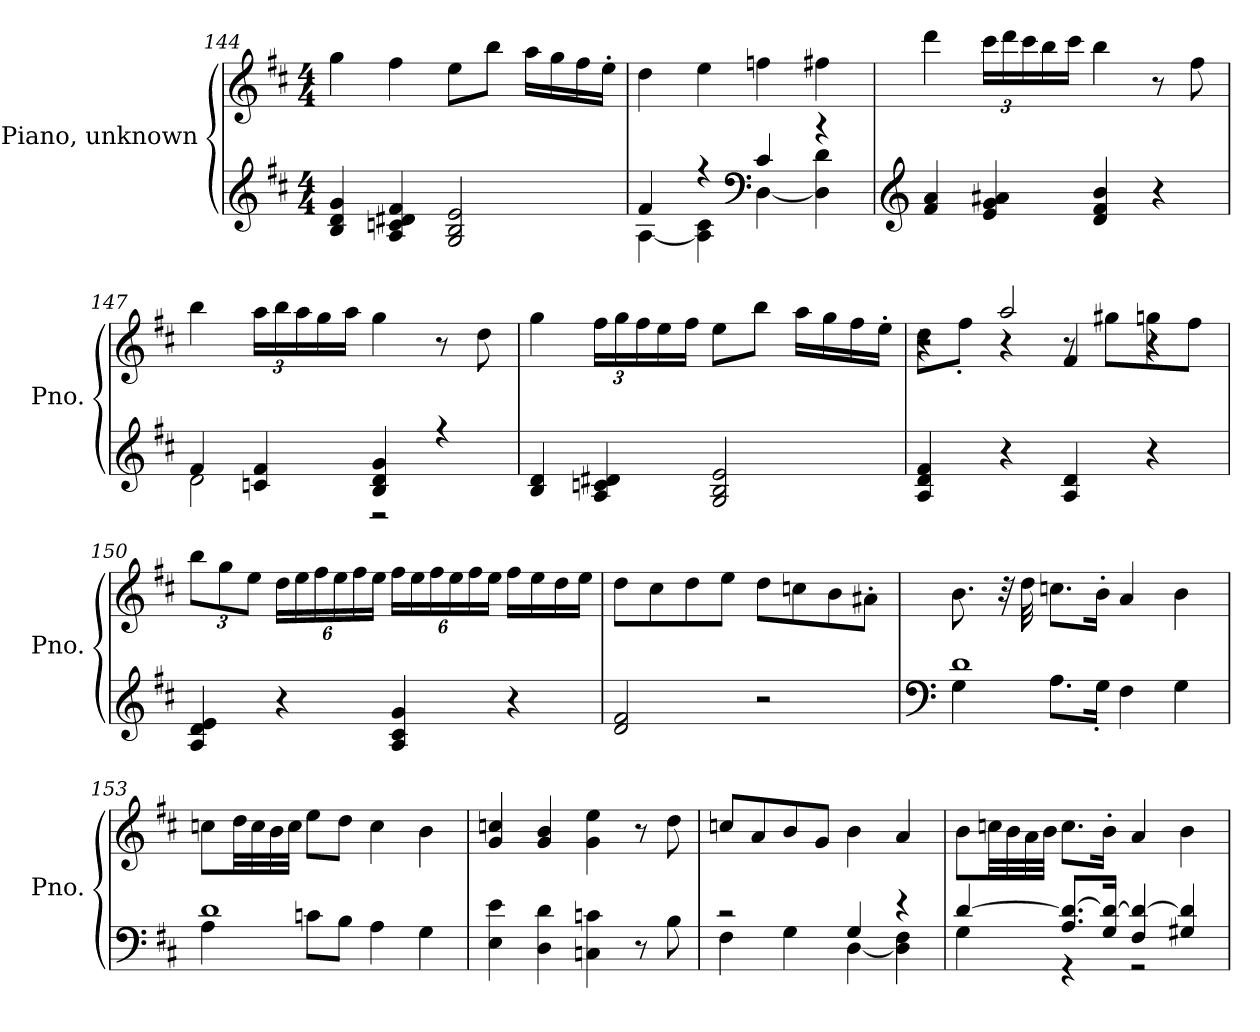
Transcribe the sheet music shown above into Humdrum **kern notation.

**kern	**kern
*part1	*part1
*staff2	*staff1
*I"Piano, unknown	*
*I'Pno.	*
*clefG2	*clefG2
*k[f#c#]	*k[f#c#]
*M4/4	*M4/4
=144	=144
4B/ 4d/ 4g/	4gg\
4A/ 4cn/ 4d#X/ 4f#/	4ff#\
2G/ 2B/ 2e/	8ee\L
.	8bb\J
.	16aa\LL
.	16gg\
.	16ff#\
.	16ee'\JJ
=145	=145
*^	*
4f#/	[4A\	4dd\
4r	4A\] 4c#\	4ee\
*clefF4	*	*
4c#/	[4D\	4ffn\
4r	4D\] 4d\	4ff#X\
*v	*v	*
=146	=146
*clefG2	*
4f#/ 4a/	4ddd\
*	*Xbrackettup
4e/ 4g/ 4a#X/	24ccc#\LL
.	24ddd\
.	24ccc#\
.	16bb\
.	16ccc#\JJ
4d/ 4f#/ 4b/	4bb\
4r	8r
.	8ff#\
!!LO:LB:g=z
=147	=147
*^	*
4f#/	2d\	4bb\
4cn/ 4f#/	.	24aa\LL
.	.	24bb\
.	.	24aa\
.	.	16gg\
.	.	16aa\JJ
4B/ 4d/ 4g/	2r	4gg\
4r	.	8r
.	.	8dd\
*v	*v	*
=148	=148
4B/ 4d/	4gg\
4A/ 4cn/ 4d#X/	24ff#\LL
.	24gg\
.	24ff#\
.	16ee\
.	16ff#\JJ
2G/ 2B/ 2e/	8ee\L
.	8bb\J
.	16aa\LL
.	16gg\
.	16ff#\
.	16ee'\JJ
=149	=149
*	*^
*	*	*^
4A/ 4d/ 4f#/	4r	8dd\L	2r
.	.	8ff#'\J	.
4r	2aa/	4r	.
4A/ 4d/	.	8r	4f#/
.	.	8gg#X\L	.
4r	4r	8ggn\	4r
.	.	8ff#\J	.
*	*v	*v	*v
!!LO:LB:g=z
=150	=150
4A/ 4d/ 4e/	12bb\L
.	12gg\
.	12ee\J
4r	24dd\LL
.	24ee\
.	24ff#\
.	24ee\
.	24ff#\
.	24ee\JJ
4A/ 4c#/ 4g/	24ff#\LL
.	24ee\
.	24ff#\
.	24ee\
.	24ff#\
.	24ee\JJ
4r	16ff#\LL
.	16ee\
.	16dd\
.	16ee\JJ
=151	=151
2d/ 2f#/	8dd\L
.	8cc#\
.	8dd\
.	8ee\J
2r	8dd\L
.	8ccn\
.	8b\
.	8a#X'\J
=152	=152
*clefF4	*
*^	*
1d	4G\	8.b\
.	.	32r
.	.	32dd\
.	8.A\L	8.ccn\L
.	16G'\Jk	16b'\Jk
.	4F#\	4a/
.	4G\	4b\
!!LO:LB:g=z
=153	=153	=153
1d	4A\	8ccn\L
.	.	32dd\LL
.	.	32cc\
.	.	32b\
.	.	32cc\JJJ
.	8cn\L	8ee\L
.	8B\J	8dd\J
.	4A\	4cc\
.	4G\	4b\
*v	*v	*
=154	=154
4E\ 4e\	4g/ 4ccn/
4D\ 4d\	4g/ 4b/
4Cn\ 4cn\	4g\ 4ee\
8r	8r
8B\	8dd\
=155	=155
*^	*
2r	4F#\	8ccn/L
.	.	8a/
.	4G\	8b/
.	.	8g/J
4G/	[4D\	4b\
4r	4D\] 4F#\	4a/
=156	=156	=156
[4d/	4G\	8b\L
.	.	32ccn\LL
.	.	32b\
.	.	32a\
.	.	32b\JJJ
8.A/ 8.d/_L	4r	8.cc\L
16G/ 16d/_Jk	.	16b'\Jk
4F#/ 4d/_	2r	4a/
4G#X/ 4d/]	.	4b\
*v	*v	*
=	=
*-	*-
